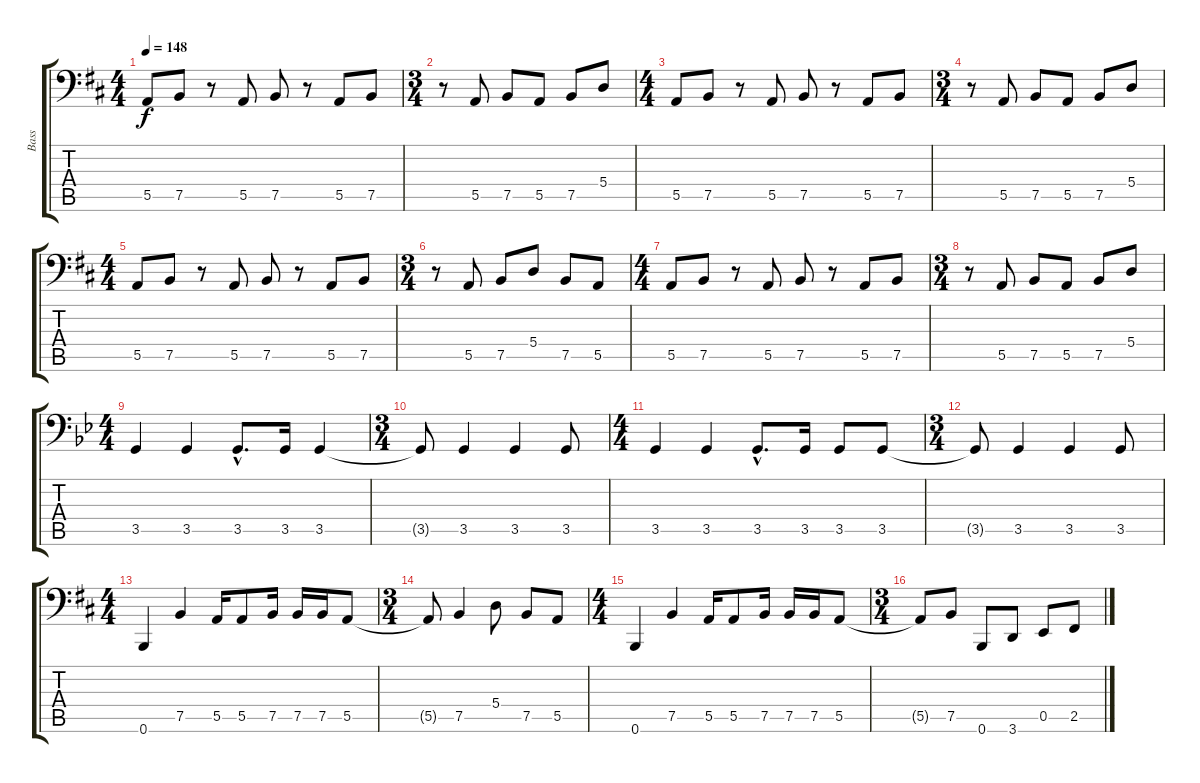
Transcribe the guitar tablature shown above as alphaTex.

\track ("Bass" "Bass") {instrument electricbassfinger}
\staff {score tabs}
\tuning (C3 G2 D2 A1 E1 B0) {hide}
\ts (4 4)
\tempo 148
\clef f4
\ks d
5.5.8{dy f} 7.5.8 r.8 5.5.8 7.5.8 r.8 5.5.8 7.5.8 |
\ts (3 4)
r.8 5.5.8 7.5.8 5.5.8 7.5.8 5.4.8 |
\ts (4 4)
5.5.8 7.5.8 r.8 5.5.8 7.5.8 r.8 5.5.8 7.5.8 |
\ts (3 4)
r.8 5.5.8 7.5.8 5.5.8 7.5.8 5.4.8 |
\ts (4 4)
5.5.8 7.5.8 r.8 5.5.8 7.5.8 r.8 5.5.8 7.5.8 |
\ts (3 4)
r.8 5.5.8 7.5.8 5.4.8 7.5.8 5.5.8 |
\ts (4 4)
5.5.8 7.5.8 r.8 5.5.8 7.5.8 r.8 5.5.8 7.5.8 |
\ts (3 4)
r.8 5.5.8 7.5.8 5.5.8 7.5.8 5.4.8 |
\ts (4 4)
\ks bb
3.5.4 3.5.4 3.5{hac}.8{d} 3.5.16 3.5.4 |
\ts (3 4)
3.5{t}.8 3.5.4 3.5.4 3.5.8 |
\ts (4 4)
3.5.4 3.5.4 3.5{hac}.8{d} 3.5.16 3.5.8 3.5.8 |
\ts (3 4)
3.5{t}.8 3.5.4 3.5.4 3.5.8 |
\ts (4 4)
\ks d
0.6.4 7.5.4 5.5.16 5.5.8 7.5.16 7.5.16 7.5.16 5.5.8 |
\ts (3 4)
5.5{t}.8 7.5.4 5.4.8 7.5.8 5.5.8 |
\ts (4 4)
0.6.4 7.5.4 5.5.16 5.5.8 7.5.16 7.5.16 7.5.16 5.5.8 |
\ts (3 4)
5.5{t}.8 7.5.8 0.6.8 3.6.8 0.5.8 2.5.8
